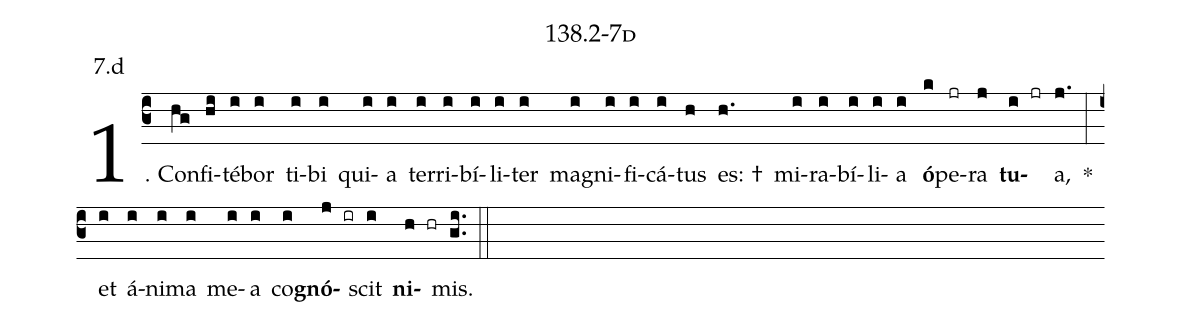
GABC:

name: 138.2-7d;
annotation: 7.d;
%%
(c3)1. Con(hg)fi(hi)té(i)bor(i) ti(i)bi(i) qui(i)a(i) ter(i)ri(i)bí(i)li(i)ter(i) ma(i)gni(i)fi(i)cá(i)tus(h) es: †(h.) mi(i)ra(i)bí(i)li(i)a(i) <b>ó</b>(k)pe(jr)ra(j) <b>tu</b>(i jr)a,(j.) *(:) et(i) á(i)ni(i)ma(i) me(i)a(i) co(i)<b>gnó</b>(j ir)scit(i) <b>ni</b>(h hr)mis.(gi..) (::)
